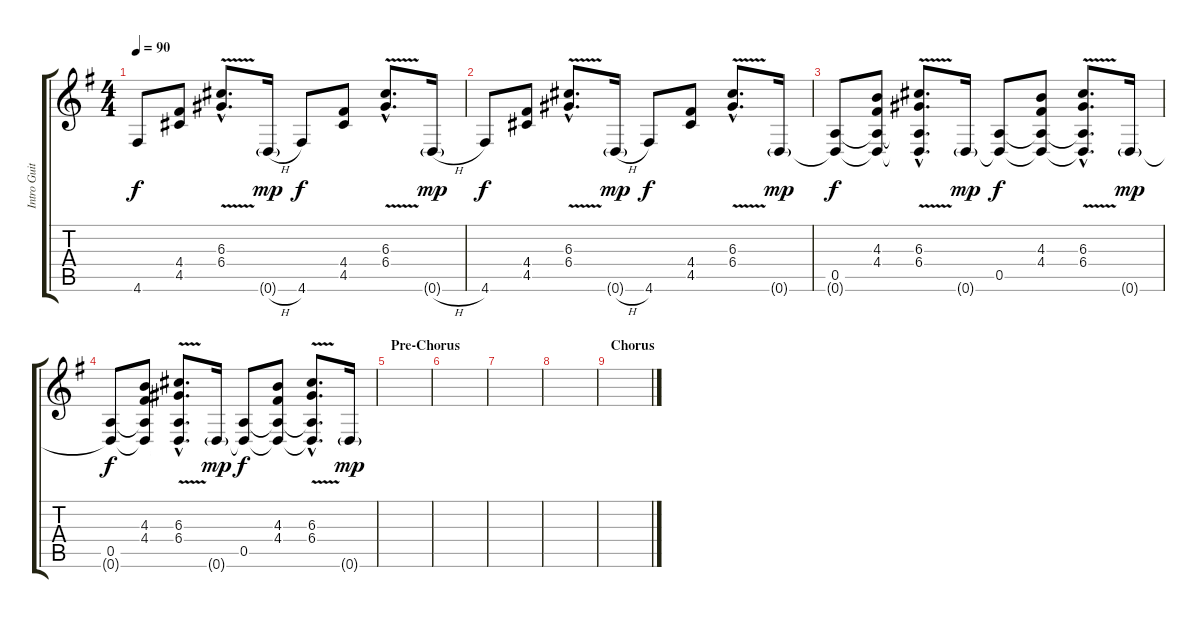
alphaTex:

\track ("Intro Guitar (Guitar 1)" "Intro Guit") {instrument electricguitarclean}
\staff {score tabs}
\tuning (E4 B3 G3 D3 A2 D2) {hide}
\ts (4 4)
\tempo 90
\clef g2
\ks g
4.6.8{dy f} (4.4 4.5).8 (6.3{v hac} 6.4{v hac}).8{d} 0.6{h g}.16{dy mp} 4.6.8{dy f} (4.4 4.5).8 (6.3{v hac} 6.4{v hac}).8{d} 0.6{h g}.16{dy mp} |
4.6.8{dy f} (4.4 4.5).8 (6.3{v hac} 6.4{v hac}).8{d} 0.6{h g}.16{dy mp} 4.6.8{dy f} (4.4 4.5).8 (6.3{v hac} 6.4{v hac}).8{d} 0.6{g}.16{dy mp} |
(0.5 0.6{t}).8{dy f} (4.3 4.4 0.5{t} 0.6{t}).8 (6.3{v hac} 6.4{v hac} 0.5{hac t} 0.6{hac t}).8{d} 0.6{g}.16{dy mp} (0.5 0.6{t}).8{dy f} (4.3 4.4 0.5{t} 0.6{t}).8 (6.3{v hac} 6.4{v hac} 0.5{hac t} 0.6{hac t}).8{d} 0.6{g}.16{dy mp} |
(0.5 0.6{t}).8{dy f} (4.3 4.4 0.5{t} 0.6{t}).8 (6.3{v hac} 6.4{v hac} 0.5{hac t} 0.6{hac t}).8{d} 0.6{g}.16{dy mp} (0.5 0.6{t}).8{dy f} (4.3 4.4 0.5{t} 0.6{t}).8 (6.3{v hac} 6.4{v hac} 0.5{hac t} 0.6{hac t}).8{d} 0.6{g}.16{dy mp} |
\section ("" "Pre-Chorus")
|
|
|
|
\section ("" "Chorus")
